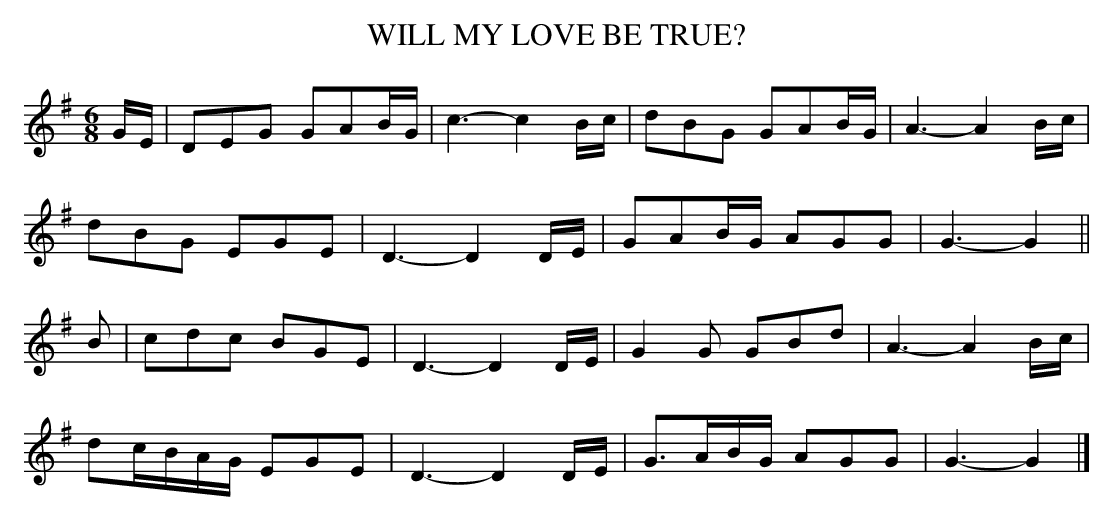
X:1
T:WILL MY LOVE BE TRUE?
Y:"moderate"
M:6/8
L:1/8
K:G
G/E/|DEG GAB/G/|c3-c2B/c/|dBG GAB/G/|A3-A2B/c/|
dBG EGE|D3-D2D/E/|GAB/G/ AGG|G3-G2||
B|cdc BGE|D3-D2D/E/|G2G GBd|A3-A2B/c/|
dc/B/A/G/ EGE|D3-D2D/E/|G3/A/B/G/ AGG|G3-G2|]
